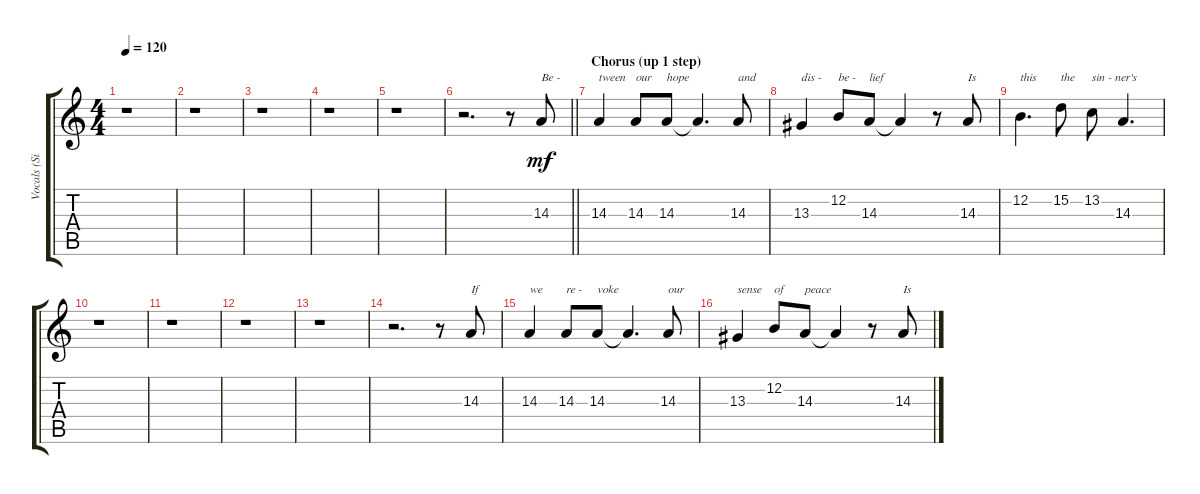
\track ("Vocals (Simone)" "Vocals (Si") {instrument flute}
\staff {score tabs}
\tuning (E4 B3 G3 D3 A2 E2) {hide}
\ts (4 4)
\tempo 120
\clef g2
\ks c
r.1{dy f} |
r.1 |
r.1 |
r.1 |
r.1 |
\barLineRight lightlight
r.2{d} r.8 14.3.8{txt "Be -" dy mf} |
\section ("" "Chorus (up 1 step)")
14.3.4{txt "tween"} 14.3.8{txt "our"} 14.3.8{txt "hope"} 14.3{t}.4{d} 14.3.8{txt "and"} |
13.3.4{txt "dis -"} 12.2.8{txt "be -"} 14.3.8{txt "lief"} 14.3{t}.4 r.8 14.3.8{txt "Is"} |
12.2.4{d txt "this"} 15.2.8{txt "the"} 13.2.8{txt "sin - ner's"} 14.3.4{d} |
r.1 |
r.1 |
r.1 |
r.1 |
r.2{d} r.8 14.3.8{txt "If"} |
14.3.4{txt "we"} 14.3.8{txt "re -"} 14.3.8{txt "voke"} 14.3{t}.4{d} 14.3.8{txt "our"} |
13.3.4{txt "sense"} 12.2.8{txt "of"} 14.3.8{txt "peace"} 14.3{t}.4 r.8 14.3.8{txt "Is"}
